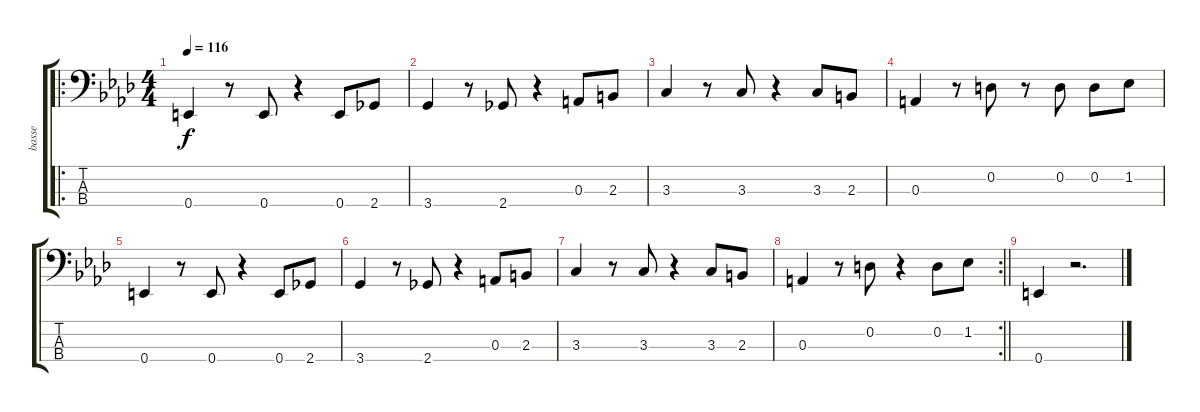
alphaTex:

\track ("basse" "basse") {instrument electricbasspick}
\staff {score tabs}
\tuning (G2 D2 A1 E1) {hide}
\ro
\ts (4 4)
\tempo 116
\clef f4
\ks ab
0.4.4{dy f} r.8 0.4.8 r.4 0.4.8 2.4.8 |
3.4.4 r.8 2.4.8 r.4 0.3.8 2.3.8 |
3.3.4 r.8 3.3.8 r.4 3.3.8 2.3.8 |
0.3.4 r.8 0.2.8 r.8 0.2.8 0.2.8 1.2.8 |
0.4.4 r.8 0.4.8 r.4 0.4.8 2.4.8 |
3.4.4 r.8 2.4.8 r.4 0.3.8 2.3.8 |
3.3.4 r.8 3.3.8 r.4 3.3.8 2.3.8 |
\rc 2
\barLineRight lightlight
0.3.4 r.8 0.2.8 r.4 0.2.8 1.2.8 |
0.4.4 r.2{d}
